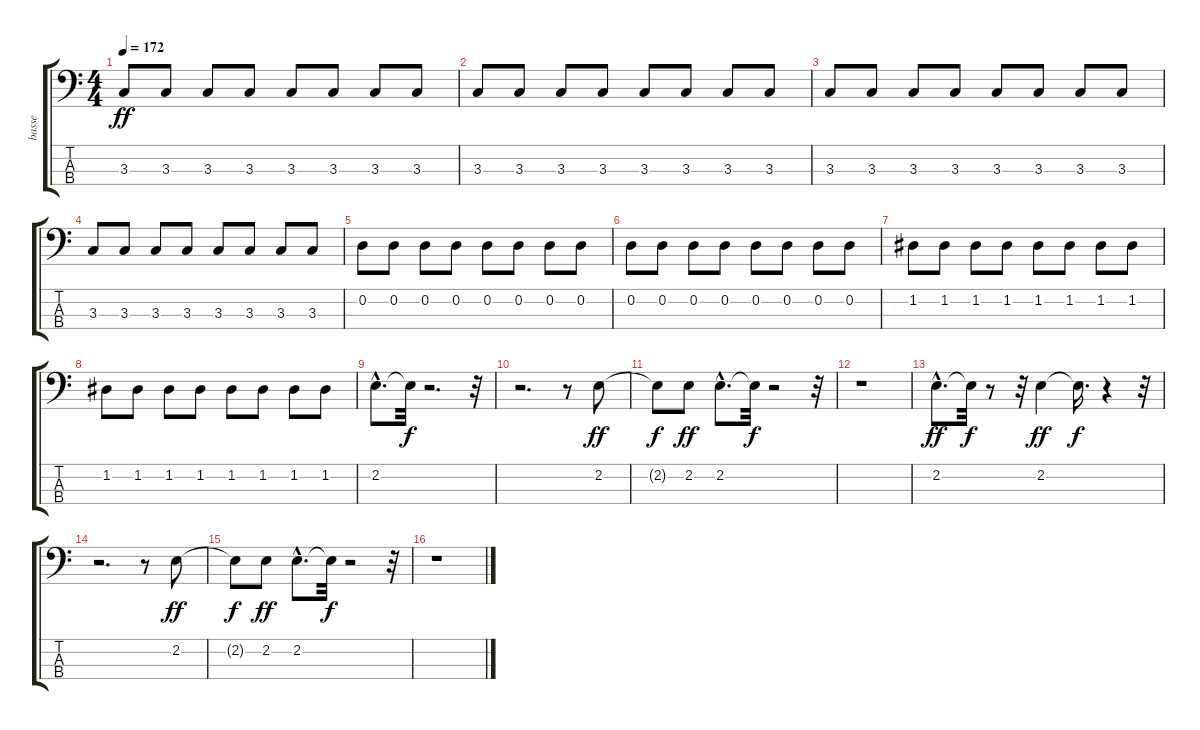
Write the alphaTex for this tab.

\track ("basse" "basse") {instrument electricbassfinger}
\staff {score tabs}
\tuning (G2 D2 A1 E1) {hide}
\ts (4 4)
\tempo 172
\clef f4
\ks c
3.3.8{dy ff} 3.3.8 3.3.8 3.3.8 3.3.8 3.3.8 3.3.8 3.3.8 |
3.3.8 3.3.8 3.3.8 3.3.8 3.3.8 3.3.8 3.3.8 3.3.8 |
3.3.8 3.3.8 3.3.8 3.3.8 3.3.8 3.3.8 3.3.8 3.3.8 |
3.3.8 3.3.8 3.3.8 3.3.8 3.3.8 3.3.8 3.3.8 3.3.8 |
0.2.8 0.2.8 0.2.8 0.2.8 0.2.8 0.2.8 0.2.8 0.2.8 |
0.2.8 0.2.8 0.2.8 0.2.8 0.2.8 0.2.8 0.2.8 0.2.8 |
1.2.8 1.2.8 1.2.8 1.2.8 1.2.8 1.2.8 1.2.8 1.2.8 |
1.2.8 1.2.8 1.2.8 1.2.8 1.2.8 1.2.8 1.2.8 1.2.8 |
2.2{hac}.8{d} 2.2{t}.32{dy f} r.2{d} r.32 |
r.2{d} r.8 2.2.8{dy ff} |
2.2{t}.8{dy f} 2.2.8{dy ff} 2.2{hac}.8{d} 2.2{t}.32{dy f} r.2 r.32 |
r.1 |
2.2{hac}.8{d dy ff} 2.2{t}.32{dy f} r.8 r.32 2.2.4{dy ff} 2.2{t}.16{d dy f} r.4 r.32 |
r.2{d} r.8 2.2.8{dy ff} |
2.2{t}.8{dy f} 2.2.8{dy ff} 2.2{hac}.8{d} 2.2{t}.32{dy f} r.2 r.32 |
r.1
